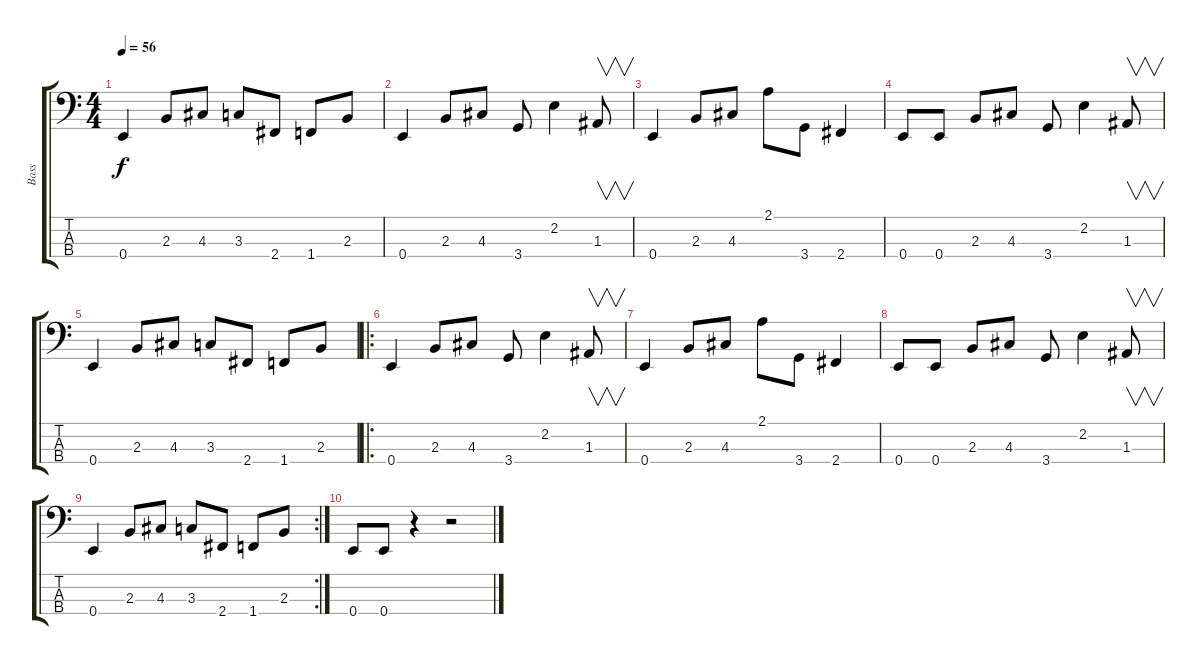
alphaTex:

\track ("Bass" "Bass") {instrument electricbasspick}
\staff {score tabs}
\tuning (G2 D2 A1 E1) {hide}
\ts (4 4)
\tempo 56
\clef f4
\ks c
0.4.4{dy f} 2.3.8 4.3.8 3.3.8 2.4.8 1.4.8 2.3.8 |
0.4.4 2.3.8 4.3.8 3.4.8 2.2.4 1.3.8{v} |
0.4.4 2.3.8 4.3.8 2.1.8 3.4.8 2.4.4 |
0.4.8 0.4.8 2.3.8 4.3.8 3.4.8 2.2.4 1.3.8{v} |
0.4.4 2.3.8 4.3.8 3.3.8 2.4.8 1.4.8 2.3.8 |
\ro
0.4.4 2.3.8 4.3.8 3.4.8 2.2.4 1.3.8{v} |
0.4.4 2.3.8 4.3.8 2.1.8 3.4.8 2.4.4 |
0.4.8 0.4.8 2.3.8 4.3.8 3.4.8 2.2.4 1.3.8{v} |
\rc 2
0.4.4 2.3.8 4.3.8 3.3.8 2.4.8 1.4.8 2.3.8 |
0.4.8 0.4.8 r.4 r.2
